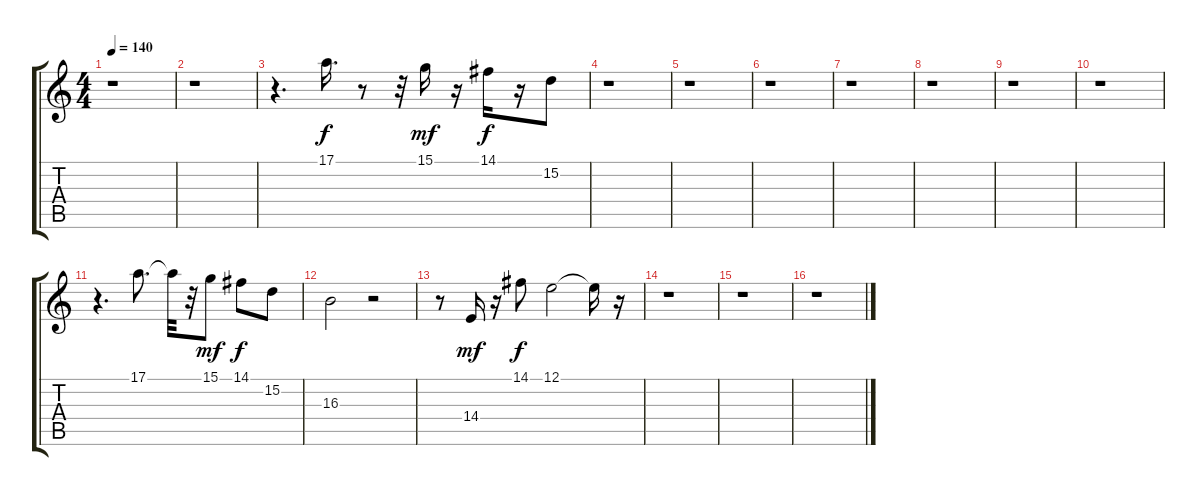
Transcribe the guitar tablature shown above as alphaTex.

\track "" {instrument fx5brightness}
\staff {score tabs}
\tuning (E4 B3 G3 D3 A2 E2) {hide}
\ts (4 4)
\tempo 140
\clef g2
\ks c
r.1{dy f} |
r.1 |
r.4{d} 17.1.16{d} r.8 r.32 15.1.16{dy mf} r.16 14.1.16{dy f} r.16 15.2.8 |
r.1 |
r.1 |
r.1 |
r.1 |
r.1 |
r.1 |
r.1 |
r.4{d} 17.1.8{d} 17.1{t}.32 r.32 15.1.8{dy mf} 14.1.8{dy f} 15.2.8 |
16.3.2 r.2 |
r.8 14.4.16{dy mf} r.16 14.1.8{dy f} 12.1.2 12.1{t}.16 r.16 |
r.1 |
r.1 |
r.1
